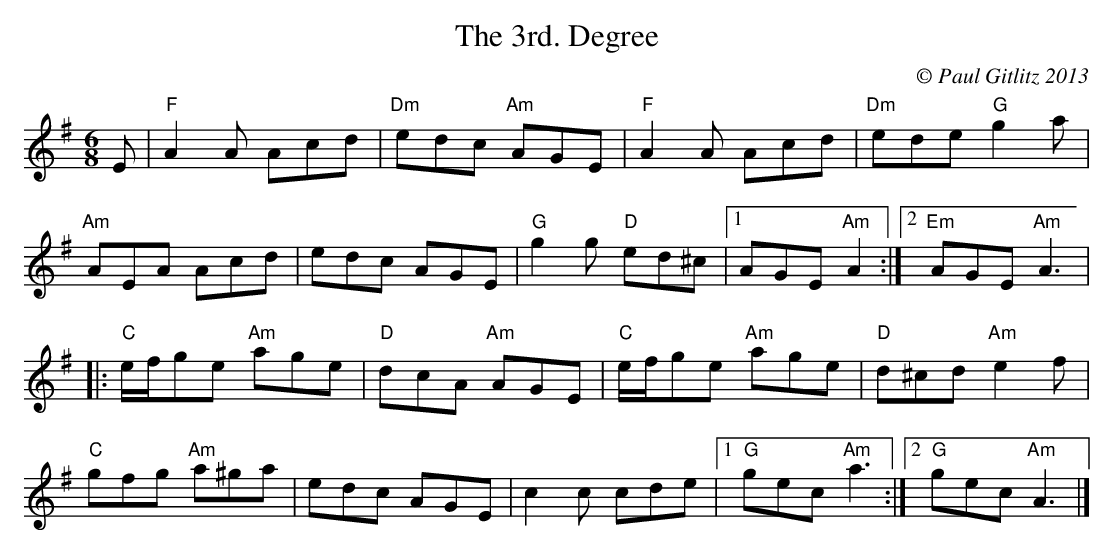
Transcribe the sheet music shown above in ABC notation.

X:1
T:3rd. Degree, The
M:6/8
C:© Paul Gitlitz 2013
K:G
E|"F"A2A Acd|"Dm"edc "Am"AGE|"F"A2A Acd|"Dm"ede "G"g2a|!
"Am"AEA Acd|edc AGE|"G"g2g "D"ed^c|1AGE "Am"A2:|2"Em"AGE "Am"A3|!
|:"C"e/f/ge "Am"age|"D"dcA "Am"AGE|"C"e/f/ge "Am"age|"D"d^cd "Am"e2f|!
"C"gfg  "Am"a^ga|edc AGE|c2c cde|1"G"gec "Am"a3:|2"G"gec "Am"A3|]
